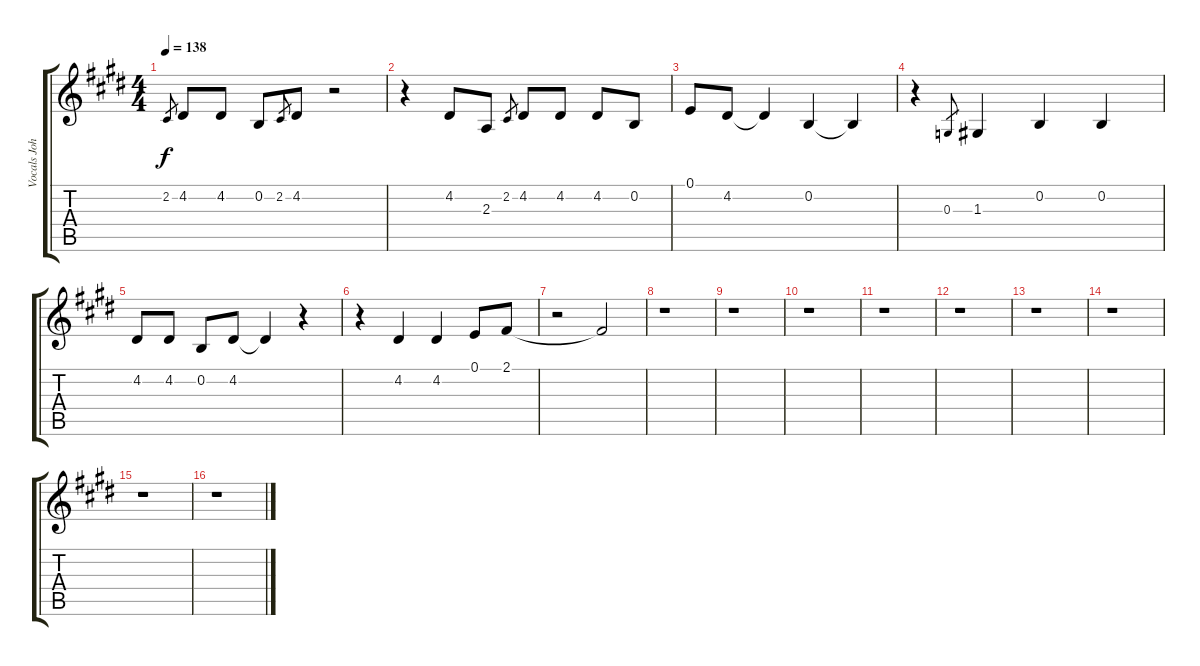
\track ("Vocals John Fogerty" "Vocals Joh") {instrument tenorsax}
\staff {score tabs}
\tuning (E4 B3 G3 D3 A2 E2) {hide}
\ts (4 4)
\tempo 138
\clef g2
\ks e
2.2.8{gr dy f} 4.2.8 4.2.8 0.2.8 2.2.8{gr} 4.2.8 r.2 |
r.4 4.2.8 2.3.8 2.2.8{gr} 4.2.8 4.2.8 4.2.8 0.2.8 |
0.1.8 4.2.8 4.2{t}.4 0.2.4 0.2{t}.4 |
r.4 0.3.8{gr} 1.3.4 0.2.4 0.2.4 |
4.2.8 4.2.8 0.2.8 4.2.8 4.2{t}.4 r.4 |
r.4 4.2.4 4.2.4 0.1.8 2.1.8 |
r.2 2.1{t}.2 |
r.1 |
r.1 |
r.1 |
r.1 |
r.1 |
r.1 |
r.1 |
r.1 |
r.1
